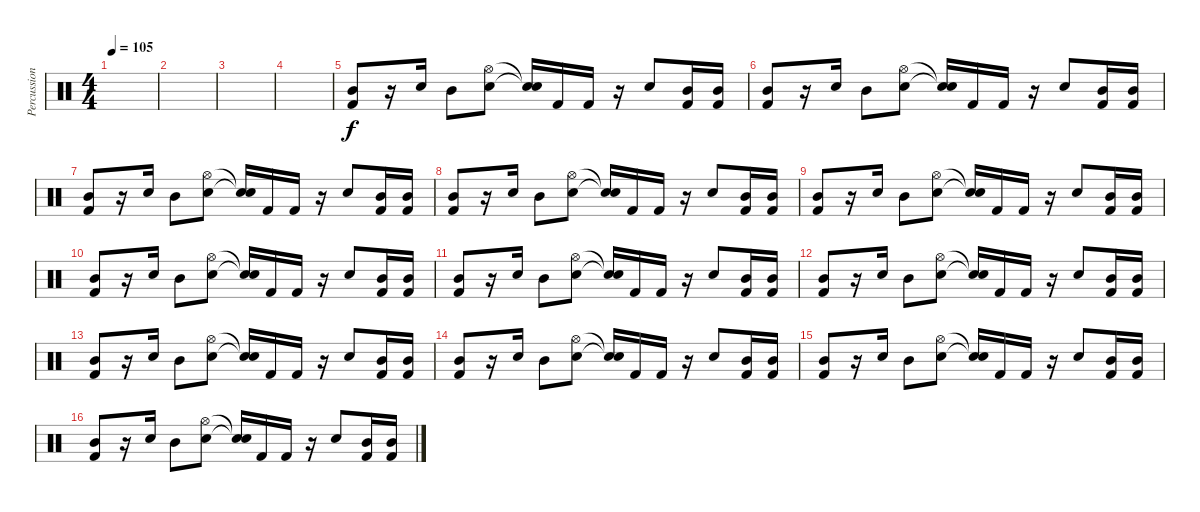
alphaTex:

\track ("Percussioni" "Percussion") {instrument percussion}
\staff {score}
\articulation defaults
\ts (4 4)
\tempo 105
\clef neutral
\ks c
|
|
|
|
("Mid Tom (hit)" "Kick (hit) 2").8{volume 7} r.16 "Snare (hit) 2".16 "Mid Tom (hit)".8 ("Hi-Hat (open)" "Electric Snare (hit)").8 ("Snare (hit)"{t} "Snare (hit)"{t}).16 "Kick (hit) 2".16{volume 8} "Kick (hit) 2".16 r.16 "Snare (hit) 2".8 ("Mid Tom (hit)" "Kick (hit) 2").16 ("Mid Tom (hit)" "Kick (hit) 2").16 |
("Mid Tom (hit)" "Kick (hit) 2").8{volume 10} r.16 "Snare (hit) 2".16 "Mid Tom (hit)".8 ("Hi-Hat (open)" "Electric Snare (hit)").8 ("Snare (hit)"{t} "Snare (hit)"{t}).16 "Kick (hit) 2".16{volume 11} "Kick (hit) 2".16 r.16 "Snare (hit) 2".8 ("Mid Tom (hit)" "Kick (hit) 2").16 ("Mid Tom (hit)" "Kick (hit) 2").16 |
("Mid Tom (hit)" "Kick (hit) 2").8{volume 12} r.16 "Snare (hit) 2".16 "Mid Tom (hit)".8 ("Hi-Hat (open)" "Electric Snare (hit)").8 ("Snare (hit)"{t} "Snare (hit)"{t}).16 "Kick (hit) 2".16{volume 13} "Kick (hit) 2".16 r.16 "Snare (hit) 2".8 ("Mid Tom (hit)" "Kick (hit) 2").16 ("Mid Tom (hit)" "Kick (hit) 2").16 |
("Mid Tom (hit)" "Kick (hit) 2").8 r.16 "Snare (hit) 2".16 "Mid Tom (hit)".8 ("Hi-Hat (open)" "Electric Snare (hit)").8 ("Snare (hit)"{t} "Snare (hit)"{t}).16 "Kick (hit) 2".16 "Kick (hit) 2".16 r.16 "Snare (hit) 2".8 ("Mid Tom (hit)" "Kick (hit) 2").16 ("Mid Tom (hit)" "Kick (hit) 2").16 |
("Mid Tom (hit)" "Kick (hit) 2").8 r.16 "Snare (hit) 2".16 "Mid Tom (hit)".8 ("Hi-Hat (open)" "Electric Snare (hit)").8 ("Snare (hit)"{t} "Snare (hit)"{t}).16 "Kick (hit) 2".16 "Kick (hit) 2".16 r.16 "Snare (hit) 2".8 ("Mid Tom (hit)" "Kick (hit) 2").16 ("Mid Tom (hit)" "Kick (hit) 2").16 |
("Mid Tom (hit)" "Kick (hit) 2").8 r.16 "Snare (hit) 2".16 "Mid Tom (hit)".8 ("Hi-Hat (open)" "Electric Snare (hit)").8 ("Snare (hit)"{t} "Snare (hit)"{t}).16 "Kick (hit) 2".16 "Kick (hit) 2".16 r.16 "Snare (hit) 2".8 ("Mid Tom (hit)" "Kick (hit) 2").16 ("Mid Tom (hit)" "Kick (hit) 2").16 |
("Mid Tom (hit)" "Kick (hit) 2").8 r.16 "Snare (hit) 2".16 "Mid Tom (hit)".8 ("Hi-Hat (open)" "Electric Snare (hit)").8 ("Snare (hit)"{t} "Snare (hit)"{t}).16 "Kick (hit) 2".16 "Kick (hit) 2".16 r.16 "Snare (hit) 2".8 ("Mid Tom (hit)" "Kick (hit) 2").16 ("Mid Tom (hit)" "Kick (hit) 2").16 |
("Mid Tom (hit)" "Kick (hit) 2").8 r.16 "Snare (hit) 2".16 "Mid Tom (hit)".8 ("Hi-Hat (open)" "Electric Snare (hit)").8 ("Snare (hit)"{t} "Snare (hit)"{t}).16 "Kick (hit) 2".16 "Kick (hit) 2".16 r.16 "Snare (hit) 2".8 ("Mid Tom (hit)" "Kick (hit) 2").16 ("Mid Tom (hit)" "Kick (hit) 2").16 |
("Mid Tom (hit)" "Kick (hit) 2").8 r.16 "Snare (hit) 2".16 "Mid Tom (hit)".8 ("Hi-Hat (open)" "Electric Snare (hit)").8 ("Snare (hit)"{t} "Snare (hit)"{t}).16 "Kick (hit) 2".16 "Kick (hit) 2".16 r.16 "Snare (hit) 2".8 ("Mid Tom (hit)" "Kick (hit) 2").16 ("Mid Tom (hit)" "Kick (hit) 2").16 |
("Mid Tom (hit)" "Kick (hit) 2").8 r.16 "Snare (hit) 2".16 "Mid Tom (hit)".8 ("Hi-Hat (open)" "Electric Snare (hit)").8 ("Snare (hit)"{t} "Snare (hit)"{t}).16 "Kick (hit) 2".16 "Kick (hit) 2".16 r.16 "Snare (hit) 2".8 ("Mid Tom (hit)" "Kick (hit) 2").16 ("Mid Tom (hit)" "Kick (hit) 2").16 |
("Mid Tom (hit)" "Kick (hit) 2").8 r.16 "Snare (hit) 2".16 "Mid Tom (hit)".8 ("Hi-Hat (open)" "Electric Snare (hit)").8 ("Snare (hit)"{t} "Snare (hit)"{t}).16 "Kick (hit) 2".16 "Kick (hit) 2".16 r.16 "Snare (hit) 2".8 ("Mid Tom (hit)" "Kick (hit) 2").16 ("Mid Tom (hit)" "Kick (hit) 2").16 |
("Mid Tom (hit)" "Kick (hit) 2").8 r.16 "Snare (hit) 2".16 "Mid Tom (hit)".8 ("Hi-Hat (open)" "Electric Snare (hit)").8 ("Snare (hit)"{t} "Snare (hit)"{t}).16 "Kick (hit) 2".16 "Kick (hit) 2".16 r.16 "Snare (hit) 2".8 ("Mid Tom (hit)" "Kick (hit) 2").16 ("Mid Tom (hit)" "Kick (hit) 2").16
